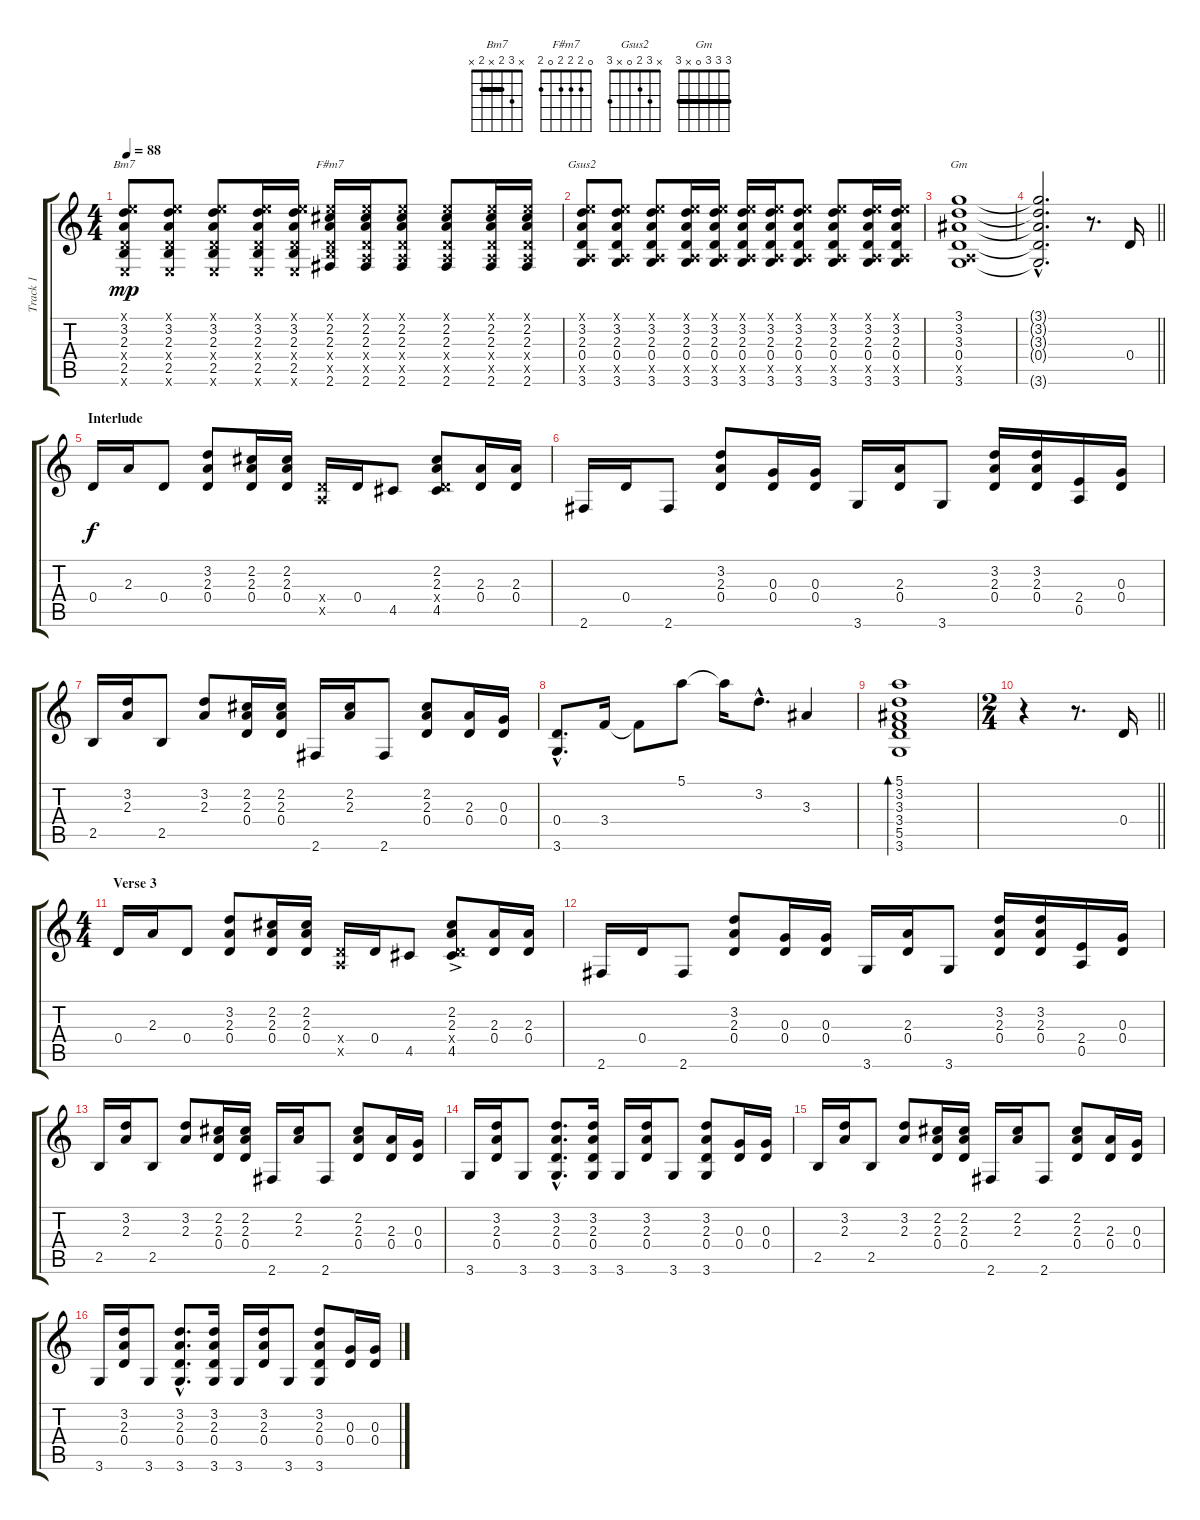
\track ("Track 1" "Track 1") {instrument acousticguitarsteel}
\staff {score tabs}
\tuning (E4 B3 G3 D3 A2 E2) {hide}
\chord ("Bm7" x 3 2 x 2 x) {barre 2}
\chord ("F#m7" 0 2 2 2 0 2)
\chord ("Gsus2" x 3 2 0 x 3)
\chord ("Gm" 3 3 3 0 x 3) {barre 3}
\ts (4 4)
\tempo 88
\clef g2
\ks c
(0.1{x} 3.2 2.3 0.4{x} 2.5 0.6{x}).8{ch "Bm7" dy mp} (0.1{x} 3.2 2.3 0.4{x} 2.5 0.6{x}).8 (0.1{x} 3.2 2.3 0.4{x} 2.5 0.6{x}).8 (0.1{x} 3.2 2.3 0.4{x} 2.5 0.6{x}).16 (0.1{x} 3.2 2.3 0.4{x} 2.5 0.6{x}).16 (0.1{x} 2.2 2.3 0.4{x} 2.5{x} 2.6).16{ch "F#m7"} (0.1{x} 2.2 2.3 0.4{x} 0.5{x} 2.6).16 (0.1{x} 2.2 2.3 0.4{x} 0.5{x} 2.6).8 (0.1{x} 2.2 2.3 0.4{x} 0.5{x} 2.6).8 (0.1{x} 2.2 2.3 0.4{x} 0.5{x} 2.6).16 (0.1{x} 2.2 2.3 0.4{x} 0.5{x} 2.6).16 |
(0.1{x} 3.2 2.3 0.4 0.5{x} 3.6).8{ch "Gsus2"} (0.1{x} 3.2 2.3 0.4 0.5{x} 3.6).8 (0.1{x} 3.2 2.3 0.4 0.5{x} 3.6).8 (0.1{x} 3.2 2.3 0.4 0.5{x} 3.6).16 (0.1{x} 3.2 2.3 0.4 0.5{x} 3.6).16 (0.1{x} 3.2 2.3 0.4 0.5{x} 3.6).16 (0.1{x} 3.2 2.3 0.4 0.5{x} 3.6).16 (0.1{x} 3.2 2.3 0.4 0.5{x} 3.6).8 (0.1{x} 3.2 2.3 0.4 0.5{x} 3.6).8 (0.1{x} 3.2 2.3 0.4 0.5{x} 3.6).16 (0.1{x} 3.2 2.3 0.4 0.5{x} 3.6).16 |
(3.1 3.2 3.3 0.4 0.5{x} 3.6).1{ch "Gm"} |
\barLineRight lightlight
(3.1{hac t} 3.2{hac t} 3.3{hac t} 0.4{hac t} 3.6{hac t}).2{d} r.8{d} 0.4.16 |
\section ("" "Interlude")
0.4.16{dy f} 2.3.16 0.4.8 (3.2 2.3 0.4).8 (2.2 2.3 0.4).16 (2.2 2.3 0.4).16 (0.4{x} 0.5{x}).16 0.4.16 4.5.8 (2.2 2.3 0.4{x} 4.5).8 (2.3 0.4).16 (2.3 0.4).16 |
2.6.16 0.4.16 2.6.8 (3.2 2.3 0.4).8 (0.3 0.4).16 (0.3 0.4).16 3.6.16 (2.3 0.4).16 3.6.8 (3.2 2.3 0.4).16 (3.2 2.3 0.4).16 (2.4 0.5).16 (0.3 0.4).16 |
2.5.16 (3.2 2.3).16 2.5.8 (3.2 2.3).8 (2.2 2.3 0.4).16 (2.2 2.3 0.4).16 2.6.16 (2.2 2.3).16 2.6.8 (2.2 2.3 0.4).8 (2.3 0.4).16 (0.3 0.4).16 |
(0.4{hac} 3.6{hac}).8{d} 3.4.16 3.4{t}.8 5.1.8 5.1{t}.16 3.2{hac}.8{d} 3.3.4 |
(5.1 3.2 3.3 3.4 5.5 3.6).1{bd 60} |
\ts (2 4)
\barLineRight lightlight
r.4 r.8{d} 0.4.16 |
\ts (4 4)
\section ("" "Verse 3")
0.4.16 2.3.16 0.4.8 (3.2 2.3 0.4).8 (2.2 2.3 0.4).16 (2.2 2.3 0.4).16 (0.4{x} 0.5{x}).16 0.4.16 4.5.8 (2.2 2.3 0.4{ac x} 4.5).8 (2.3 0.4).16 (2.3 0.4).16 |
2.6.16 0.4.16 2.6.8 (3.2 2.3 0.4).8 (0.3 0.4).16 (0.3 0.4).16 3.6.16 (2.3 0.4).16 3.6.8 (3.2 2.3 0.4).16 (3.2 2.3 0.4).16 (2.4 0.5).16 (0.3 0.4).16 |
2.5.16 (3.2 2.3).16 2.5.8 (3.2 2.3).8 (2.2 2.3 0.4).16 (2.2 2.3 0.4).16 2.6.16 (2.2 2.3).16 2.6.8 (2.2 2.3 0.4).8 (2.3 0.4).16 (0.3 0.4).16 |
3.6.16 (3.2 2.3 0.4).16 3.6.8 (3.2{hac} 2.3{hac} 0.4{hac} 3.6{hac}).8{d} (3.2 2.3 0.4 3.6).16 3.6.16 (3.2 2.3 0.4).16 3.6.8 (3.2 2.3 0.4 3.6).8 (0.3 0.4).16 (0.3 0.4).16 |
2.5.16 (3.2 2.3).16 2.5.8 (3.2 2.3).8 (2.2 2.3 0.4).16 (2.2 2.3 0.4).16 2.6.16 (2.2 2.3).16 2.6.8 (2.2 2.3 0.4).8 (2.3 0.4).16 (0.3 0.4).16 |
3.6.16 (3.2 2.3 0.4).16 3.6.8 (3.2{hac} 2.3{hac} 0.4{hac} 3.6{hac}).8{d} (3.2 2.3 0.4 3.6).16 3.6.16 (3.2 2.3 0.4).16 3.6.8 (3.2 2.3 0.4 3.6).8 (0.3 0.4).16 (0.3 0.4).16
